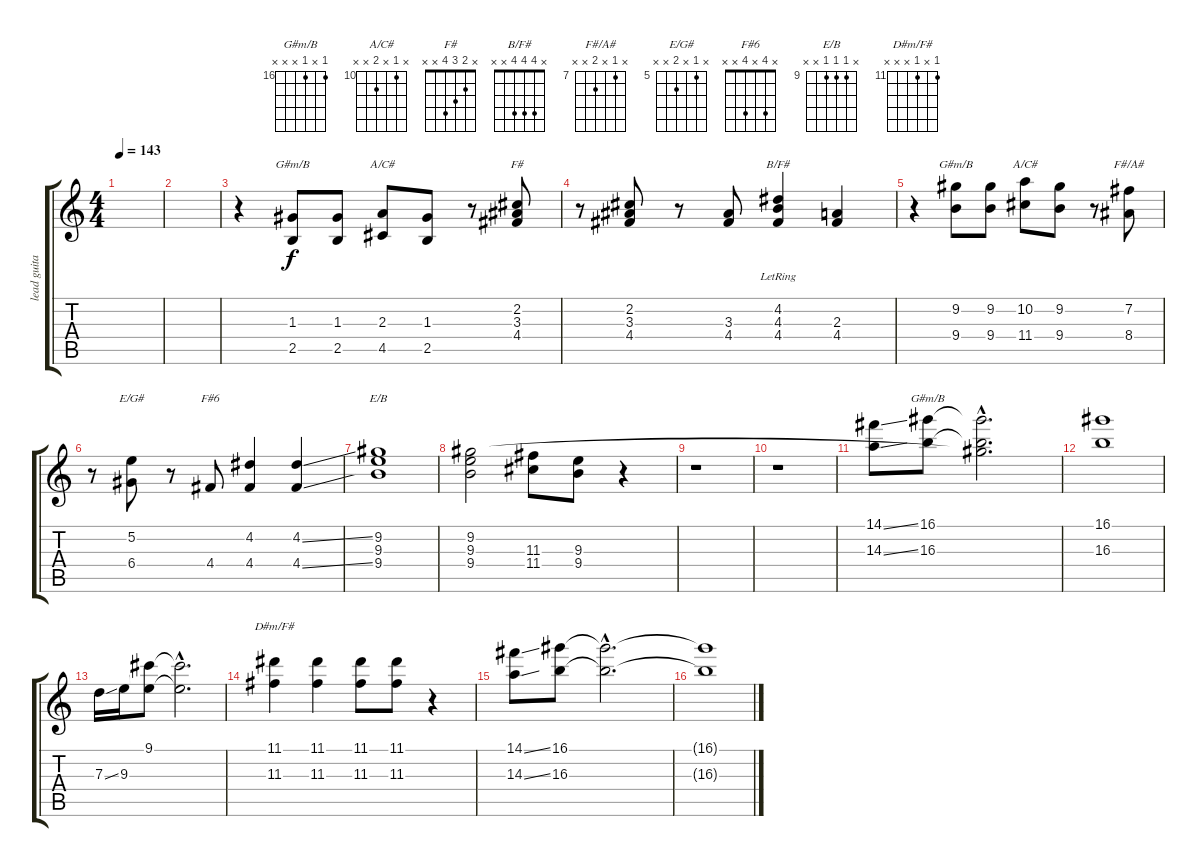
\track ("lead guitar" "lead guita") {instrument distortionguitar}
\staff {score tabs}
\tuning (E4 B3 G3 D3 A2 E2) {hide}
\chord ("G#m/B" x x 1 x 2 x)
\chord ("A/C#" x x 2 x 4 x)
\chord ("F#" x 2 3 4 x x)
\chord ("B/F#" x 4 4 4 x x)
\chord ("G#m/B" x 9 x 9 x x) {firstfret 9}
\chord ("A/C#" x 10 x 11 x x) {firstfret 10}
\chord ("F#/A#" x 7 x 8 x x) {firstfret 7}
\chord ("E/G#" x 5 x 6 x x) {firstfret 5}
\chord ("F#6" x 4 x 4 x x)
\chord ("E/B" x 9 9 9 x x) {firstfret 9}
\chord ("G#m/B" 16 x 16 x x x) {firstfret 16}
\chord ("D#m/F#" 11 x 11 x x x) {firstfret 11}
\ts (4 4)
\tempo 143
\clef g2
\ks c
|
|
r.4 (1.3 2.5).8{ch "G#m/B"} (1.3 2.5).8 (2.3 4.5).8{ch "A/C#"} (1.3 2.5).8 r.8 (2.2 3.3 4.4).8{ch "F#"} |
r.8 (2.2 3.3 4.4).8 r.8 (3.3 4.4).8 (4.2{lr} 4.3{lr} 4.4{lr}).4{ch "B/F#"} (2.3 4.4).4 |
r.4 (9.2 9.4).8{ch "G#m/B"} (9.2 9.4).8 (10.2 11.4).8{ch "A/C#"} (9.2 9.4).8 r.8 (7.2 8.4).8{ch "F#/A#"} |
r.8 (5.2 6.4).8{ch "E/G#"} r.8 4.4.8{ch "F#6"} (4.2 4.4).4 (4.2{ss} 4.4{ss}).4 |
(9.2 9.3 9.4).1{ch "E/B"} |
(9.2 9.3 9.4).2 (11.3 11.4).8 (9.3 9.4).8 r.4 |
r.1 |
r.1 |
(14.1{ss} 14.3{ss}).8 (16.1 16.3).8{ch "G#m/B"} (16.1{hac t} 9.2{hac t} 16.3{hac t}).2{d} |
(16.1 16.3).1 |
7.3{ss}.16 9.3.16 (9.1 9.3{t}).8 (9.1{hac t} 9.3{hac t}).2{d} |
(11.1 11.3).4{ch "D#m/F#"} (11.1 11.3).4 (11.1 11.3).8 (11.1 11.3).8 r.4 |
(14.1{ss} 14.3{ss}).8 (16.1 16.3).8 (16.1{hac t} 16.3{hac t}).2{d} |
(16.1{t} 16.3{t}).1
